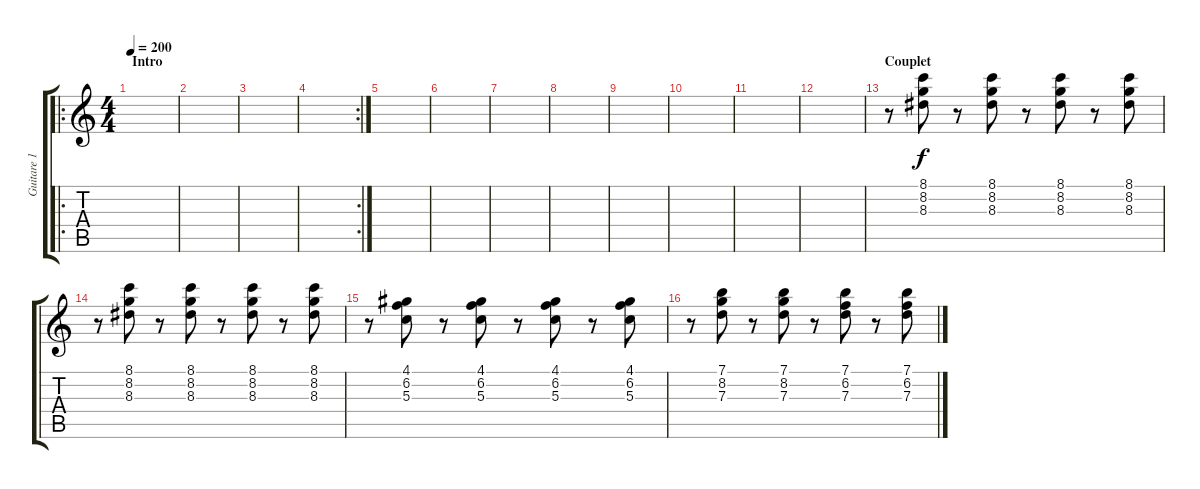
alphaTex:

\track ("Guitare 1" "Guitare 1") {instrument electricguitarmuted}
\staff {score tabs}
\tuning (E4 B3 G3 D3 A2 E2) {hide}
\ro
\ts (4 4)
\section ("" "Intro")
\tempo 200
\clef g2
\ks c
|
|
|
\rc 2
|
|
|
|
|
|
|
|
|
\section ("" "Couplet")
r.8{volume 10} (8.1 8.2 8.3).8 r.8 (8.1 8.2 8.3).8 r.8 (8.1 8.2 8.3).8 r.8 (8.1 8.2 8.3).8 |
r.8 (8.1 8.2 8.3).8 r.8 (8.1 8.2 8.3).8 r.8 (8.1 8.2 8.3).8 r.8 (8.1 8.2 8.3).8 |
r.8 (4.1 6.2 5.3).8 r.8 (4.1 6.2 5.3).8 r.8 (4.1 6.2 5.3).8 r.8 (4.1 6.2 5.3).8 |
r.8 (7.1 8.2 7.3).8 r.8 (7.1 8.2 7.3).8 r.8 (7.1 6.2 7.3).8 r.8 (7.1 6.2 7.3).8
